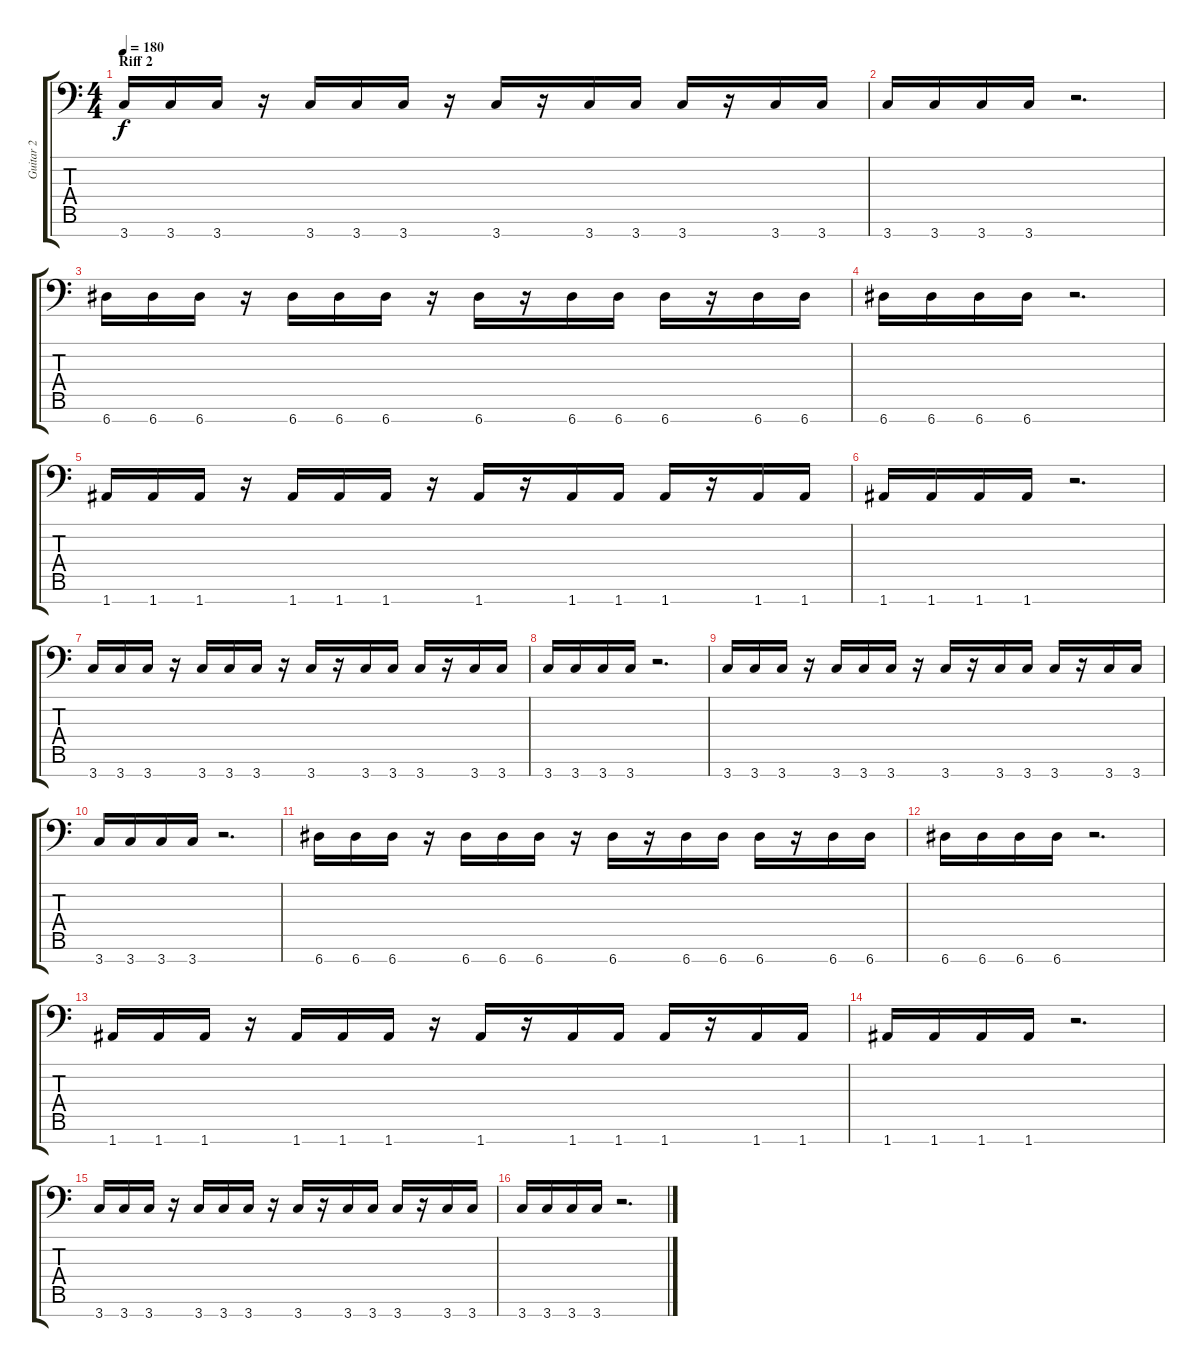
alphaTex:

\track ("Guitar 2" "Guitar 2") {instrument distortionguitar}
\staff {score tabs}
\tuning (D4 A3 F3 C3 G2 D2 A1) {hide}
\ts (4 4)
\section ("" "Riff 2")
\tempo 180
\clef f4
\ks c
3.7.16{dy f} 3.7.16 3.7.16 r.16 3.7.16 3.7.16 3.7.16 r.16 3.7.16 r.16 3.7.16 3.7.16 3.7.16 r.16 3.7.16 3.7.16 |
3.7.16 3.7.16 3.7.16 3.7.16 r.2{d} |
6.7.16 6.7.16 6.7.16 r.16 6.7.16 6.7.16 6.7.16 r.16 6.7.16 r.16 6.7.16 6.7.16 6.7.16 r.16 6.7.16 6.7.16 |
6.7.16 6.7.16 6.7.16 6.7.16 r.2{d} |
1.7.16 1.7.16 1.7.16 r.16 1.7.16 1.7.16 1.7.16 r.16 1.7.16 r.16 1.7.16 1.7.16 1.7.16 r.16 1.7.16 1.7.16 |
1.7.16 1.7.16 1.7.16 1.7.16 r.2{d} |
3.7.16 3.7.16 3.7.16 r.16 3.7.16 3.7.16 3.7.16 r.16 3.7.16 r.16 3.7.16 3.7.16 3.7.16 r.16 3.7.16 3.7.16 |
3.7.16 3.7.16 3.7.16 3.7.16 r.2{d} |
3.7.16 3.7.16 3.7.16 r.16 3.7.16 3.7.16 3.7.16 r.16 3.7.16 r.16 3.7.16 3.7.16 3.7.16 r.16 3.7.16 3.7.16 |
3.7.16 3.7.16 3.7.16 3.7.16 r.2{d} |
6.7.16 6.7.16 6.7.16 r.16 6.7.16 6.7.16 6.7.16 r.16 6.7.16 r.16 6.7.16 6.7.16 6.7.16 r.16 6.7.16 6.7.16 |
6.7.16 6.7.16 6.7.16 6.7.16 r.2{d} |
1.7.16 1.7.16 1.7.16 r.16 1.7.16 1.7.16 1.7.16 r.16 1.7.16 r.16 1.7.16 1.7.16 1.7.16 r.16 1.7.16 1.7.16 |
1.7.16 1.7.16 1.7.16 1.7.16 r.2{d} |
3.7.16 3.7.16 3.7.16 r.16 3.7.16 3.7.16 3.7.16 r.16 3.7.16 r.16 3.7.16 3.7.16 3.7.16 r.16 3.7.16 3.7.16 |
3.7.16 3.7.16 3.7.16 3.7.16 r.2{d}
